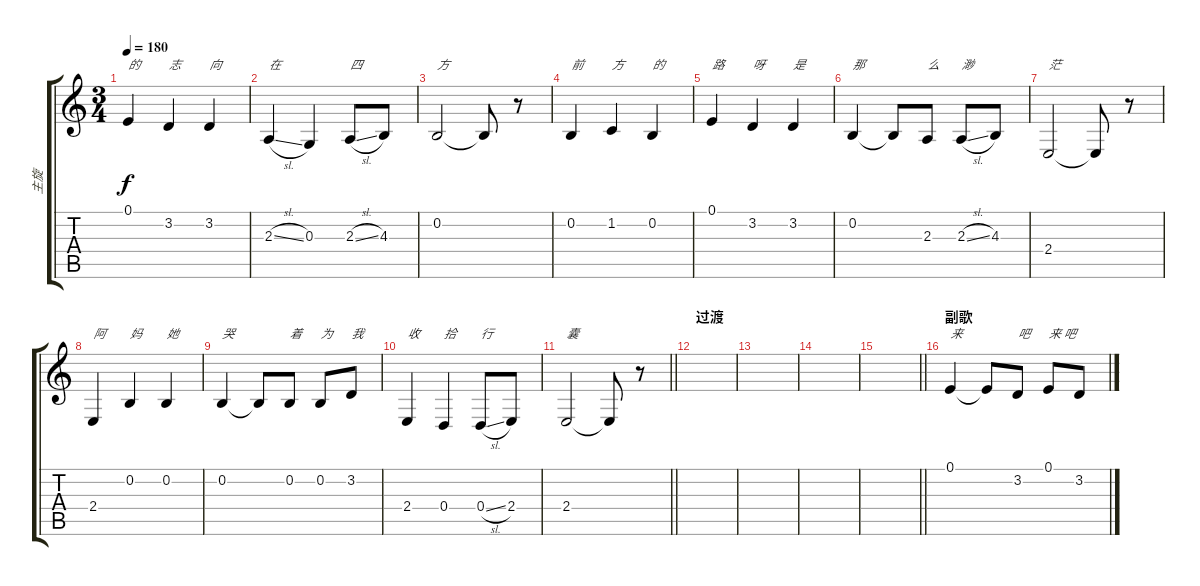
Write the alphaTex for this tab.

\track ("主旋" "主旋") {instrument harmonica}
\staff {score tabs}
\tuning (E4 B3 G3 D3 A2 E2) {hide}
\ts (3 4)
\tempo 180
\clef g2
\ks c
0.1.4{txt "的" dy f} 3.2.4{txt "志"} 3.2.4{txt "向"} |
2.3{sl}.4{txt "在"} 0.3.4 2.3{sl}.8{txt "四"} 4.3.8 |
0.2.2{txt "方"} 0.2{t}.8 r.8 |
0.2.4{txt "前"} 1.2.4{txt "方"} 0.2.4{txt "的"} |
0.1.4{txt "路"} 3.2.4{txt "呀"} 3.2.4{txt "是"} |
0.2.4{txt "那"} 0.2{t}.8 2.3.8{txt "么"} 2.3{sl}.8{txt "渺"} 4.3.8 |
2.4.2{txt "茫"} 2.4{t}.8 r.8 |
2.4.4{txt "阿"} 0.2.4{txt "妈"} 0.2.4{txt "她"} |
0.2.4{txt "哭"} 0.2{t}.8 0.2.8{txt "着"} 0.2.8{txt "为"} 3.2.8{txt "我"} |
2.4.4{txt "收"} 0.4.4{txt "拾"} 0.4{sl}.8{txt "行"} 2.4.8 |
\barLineRight lightlight
2.4.2{txt "囊"} 2.4{t}.8 r.8 |
\section ("" "过渡")
|
|
|
\barLineRight lightlight
|
\section ("" "副歌")
0.1.4{txt "来"} 0.1{t}.8 3.2.8{txt "吧"} 0.1.8{txt "来 吧"} 3.2.8
